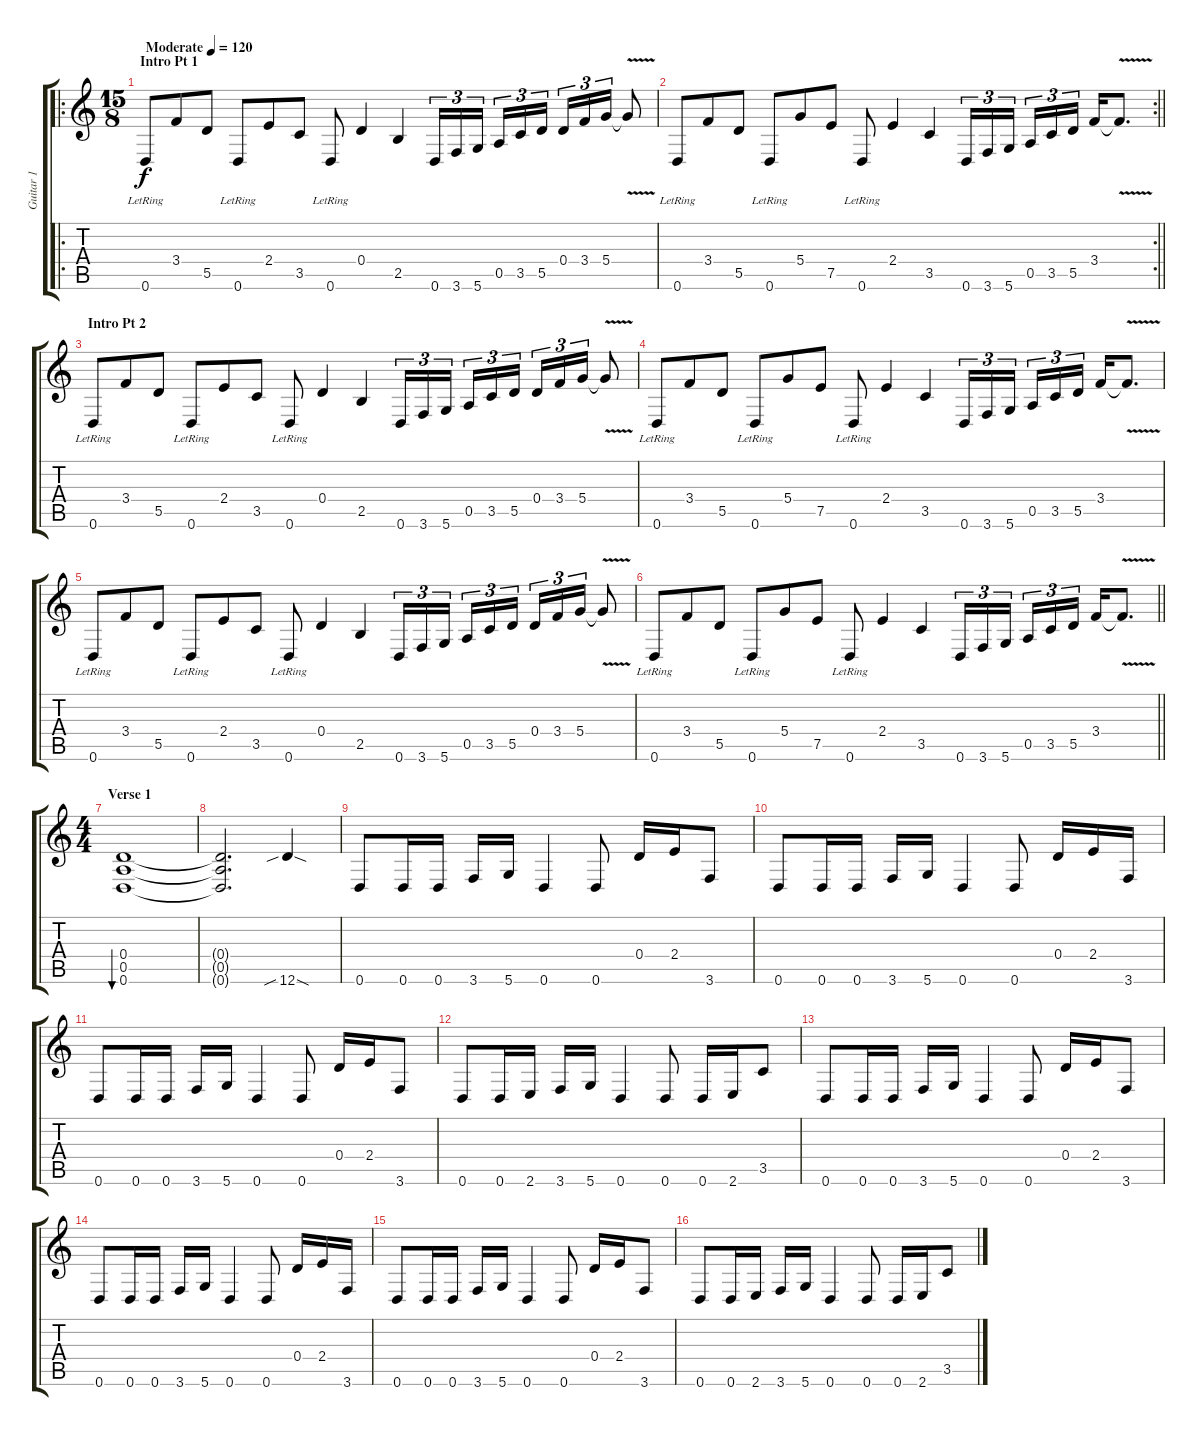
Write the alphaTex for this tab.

\track ("Guitar 1" "Guitar 1") {instrument electricguitarclean}
\staff {score tabs}
\tuning (E4 B3 G3 D3 A2 D2) {hide}
\ro
\ts (15 8)
\section ("" "Intro Pt 1")
\tempo (120 "Moderate")
\clef g2
\ks c
0.6{lr}.8{dy f instrument electricguitarclean} 3.4.8 5.5.8 0.6{lr}.8 2.4.8 3.5.8 0.6{lr}.8 0.4.4 2.5.4 0.6.16{tu (3 2)} 3.6.16{tu (3 2)} 5.6.16{tu (3 2)} 0.5.16{tu (3 2)} 3.5.16{tu (3 2)} 5.5.16{tu (3 2) beam splitsecondary} 0.4.16{tu (3 2)} 3.4.16{tu (3 2)} 5.4.16{tu (3 2)} 5.4{v t}.8 |
\rc 2
\barLineRight lightlight
0.6{lr}.8 3.4.8 5.5.8 0.6{lr}.8 5.4.8 7.5.8 0.6{lr}.8 2.4.4 3.5.4 0.6.16{tu (3 2)} 3.6.16{tu (3 2)} 5.6.16{tu (3 2)} 0.5.16{tu (3 2)} 3.5.16{tu (3 2)} 5.5.16{tu (3 2) beam splitsecondary} 3.4.16 3.4{v t}.8{d} |
\section ("" "Intro Pt 2")
0.6{lr}.8 3.4.8 5.5.8 0.6{lr}.8 2.4.8 3.5.8 0.6{lr}.8 0.4.4 2.5.4 0.6.16{tu (3 2)} 3.6.16{tu (3 2)} 5.6.16{tu (3 2)} 0.5.16{tu (3 2)} 3.5.16{tu (3 2)} 5.5.16{tu (3 2) beam splitsecondary} 0.4.16{tu (3 2)} 3.4.16{tu (3 2)} 5.4.16{tu (3 2)} 5.4{v t}.8 |
0.6{lr}.8 3.4.8 5.5.8 0.6{lr}.8 5.4.8 7.5.8 0.6{lr}.8 2.4.4 3.5.4 0.6.16{tu (3 2)} 3.6.16{tu (3 2)} 5.6.16{tu (3 2)} 0.5.16{tu (3 2)} 3.5.16{tu (3 2)} 5.5.16{tu (3 2) beam splitsecondary} 3.4.16 3.4{v t}.8{d} |
0.6{lr}.8 3.4.8 5.5.8 0.6{lr}.8 2.4.8 3.5.8 0.6{lr}.8 0.4.4 2.5.4 0.6.16{tu (3 2)} 3.6.16{tu (3 2)} 5.6.16{tu (3 2)} 0.5.16{tu (3 2)} 3.5.16{tu (3 2)} 5.5.16{tu (3 2) beam splitsecondary} 0.4.16{tu (3 2)} 3.4.16{tu (3 2)} 5.4.16{tu (3 2)} 5.4{v t}.8 |
\barLineRight lightlight
0.6{lr}.8 3.4.8 5.5.8 0.6{lr}.8 5.4.8 7.5.8 0.6{lr}.8 2.4.4 3.5.4 0.6.16{tu (3 2)} 3.6.16{tu (3 2)} 5.6.16{tu (3 2)} 0.5.16{tu (3 2)} 3.5.16{tu (3 2)} 5.5.16{tu (3 2) beam splitsecondary} 3.4.16 3.4{v t}.8{d} |
\ts (4 4)
\section ("" "Verse 1")
(0.4 0.5 0.6).1{bu 480 instrument overdrivenguitar} |
(0.4{t} 0.5{t} 0.6{t}).2{d} 12.6{sib sod}.4 |
0.6.8 0.6.16 0.6.16 3.6.16 5.6.16 0.6.4 0.6.8 0.4.16 2.4.16 3.6.8 |
0.6.8 0.6.16 0.6.16 3.6.16 5.6.16 0.6.4 0.6.8 0.4.16 2.4.16 3.6.16 |
0.6.8 0.6.16 0.6.16 3.6.16 5.6.16 0.6.4 0.6.8 0.4.16 2.4.16 3.6.8 |
0.6.8 0.6.16 2.6.16 3.6.16 5.6.16 0.6.4 0.6.8 0.6.16 2.6.16 3.5.8 |
0.6.8 0.6.16 0.6.16 3.6.16 5.6.16 0.6.4 0.6.8 0.4.16 2.4.16 3.6.8 |
0.6.8 0.6.16 0.6.16 3.6.16 5.6.16 0.6.4 0.6.8 0.4.16 2.4.16 3.6.16 |
0.6.8 0.6.16 0.6.16 3.6.16 5.6.16 0.6.4 0.6.8 0.4.16 2.4.16 3.6.8 |
0.6.8 0.6.16 2.6.16 3.6.16 5.6.16 0.6.4 0.6.8 0.6.16 2.6.16 3.5.8
